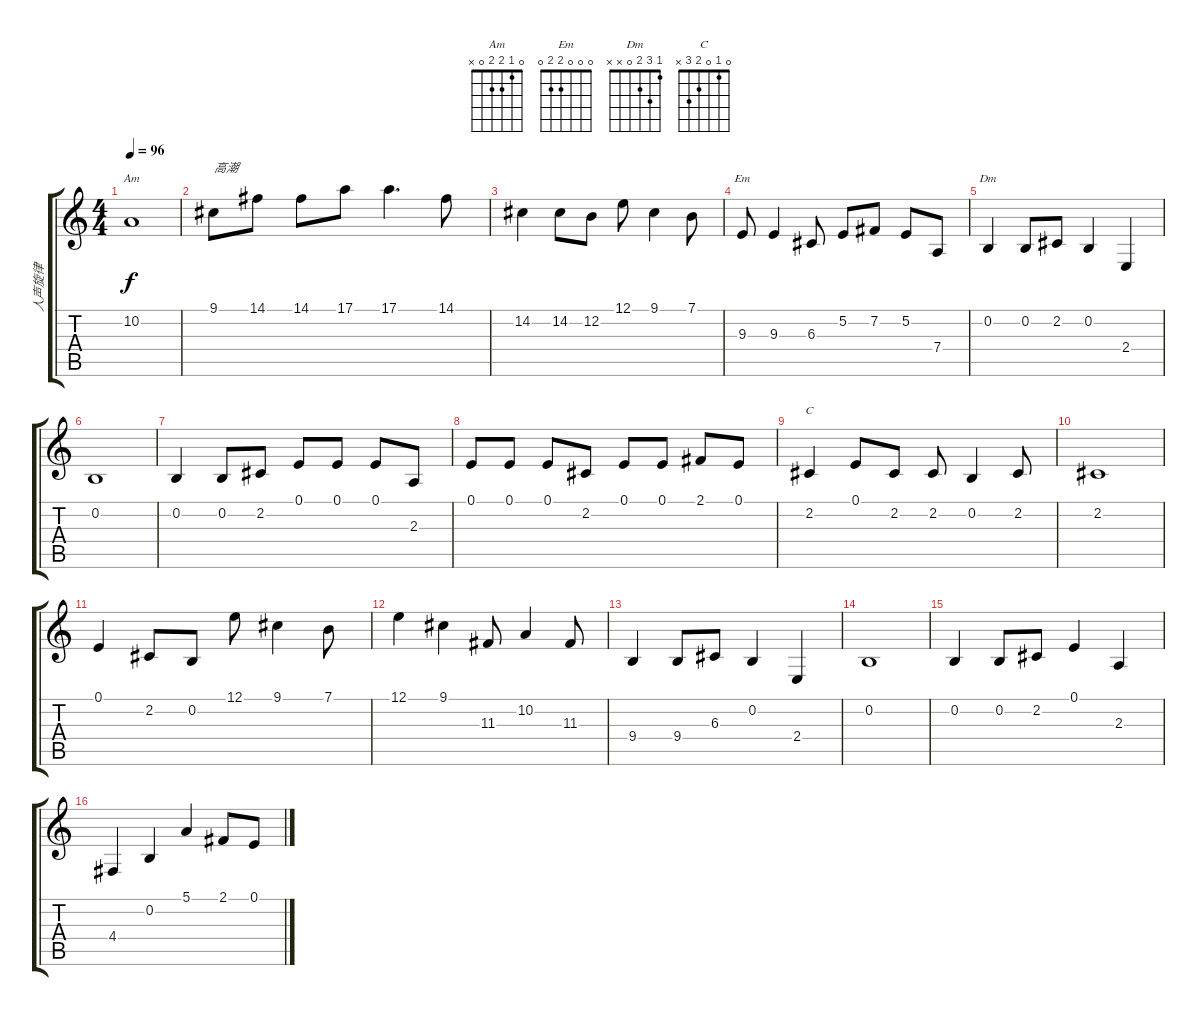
\track ("人声旋律" "人声旋律") {instrument fx4atmosphere}
\staff {score tabs}
\tuning (E4 B3 G3 D3 A2 E2) {hide}
\chord ("Am" 0 1 2 2 0 x)
\chord ("Em" 0 0 0 2 2 0)
\chord ("Dm" 1 3 2 0 x x)
\chord ("C" 0 1 0 2 3 x)
\ts (4 4)
\tempo 96
\clef g2
\ks c
10.2.1{ch "Am" dy f} |
9.1.8{txt "高潮"} 14.1.8 14.1.8 17.1.8 17.1.4{d} 14.1.8 |
14.2.4 14.2.8 12.2.8 12.1.8 9.1.4 7.1.8 |
9.3.8{ch "Em"} 9.3.4 6.3.8 5.2.8 7.2.8 5.2.8 7.4.8 |
0.2.4{ch "Dm"} 0.2.8 2.2.8 0.2.4 2.4.4 |
0.2.1 |
0.2.4 0.2.8 2.2.8 0.1.8 0.1.8 0.1.8 2.3.8 |
0.1.8 0.1.8 0.1.8 2.2.8 0.1.8 0.1.8 2.1.8 0.1.8 |
2.2.4{ch "C"} 0.1.8 2.2.8 2.2.8 0.2.4 2.2.8 |
2.2.1 |
0.1.4 2.2.8 0.2.8 12.1.8 9.1.4 7.1.8 |
12.1.4 9.1.4 11.3.8 10.2.4 11.3.8 |
9.4.4 9.4.8 6.3.8 0.2.4 2.4.4 |
0.2.1 |
0.2.4 0.2.8 2.2.8 0.1.4 2.3.4 |
4.4.4 0.2.4 5.1.4 2.1.8 0.1.8
